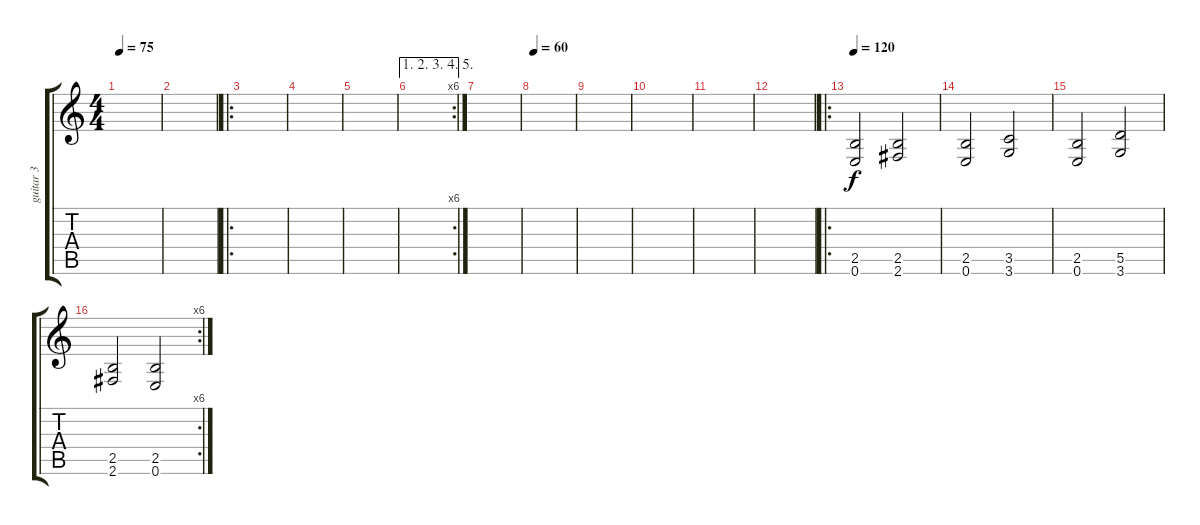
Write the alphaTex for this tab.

\track ("guitar 3" "guitar 3") {instrument distortionguitar}
\staff {score tabs}
\tuning (E4 B3 G3 D3 A2 E2) {hide}
\ts (4 4)
\tempo 75
\clef g2
\ks c
|
|
\ro
|
|
|
\ae (1 2 3 4 5)
\rc 6
|
|
\tempo 60
|
|
|
|
|
\ro
\tempo 120
(2.5 0.6).2 (2.5 2.6).2 |
(2.5 0.6).2 (3.5 3.6).2 |
(2.5 0.6).2 (5.5 3.6).2 |
\rc 6
(2.5 2.6).2 (2.5 0.6).2
